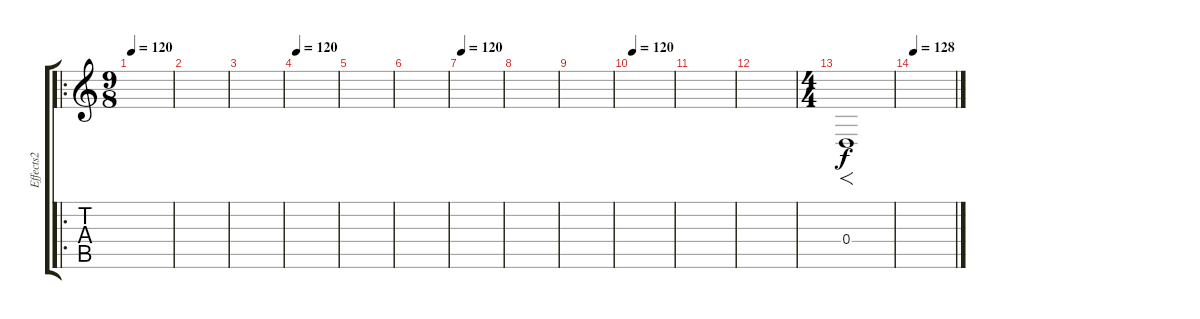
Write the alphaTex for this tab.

\track ("Effects2" "Effects2") {instrument telephonering}
\staff {score tabs}
\tuning (E4 B3 G3 D3 A2 E2) {hide}
\ro
\ts (9 8)
\tempo 120
\clef g2
\ks c
|
|
|
\tempo 120
|
|
|
\tempo 120
|
|
|
\tempo 120
|
|
|
\ts (4 4)
0.4.1{f} |
\tempo 128
